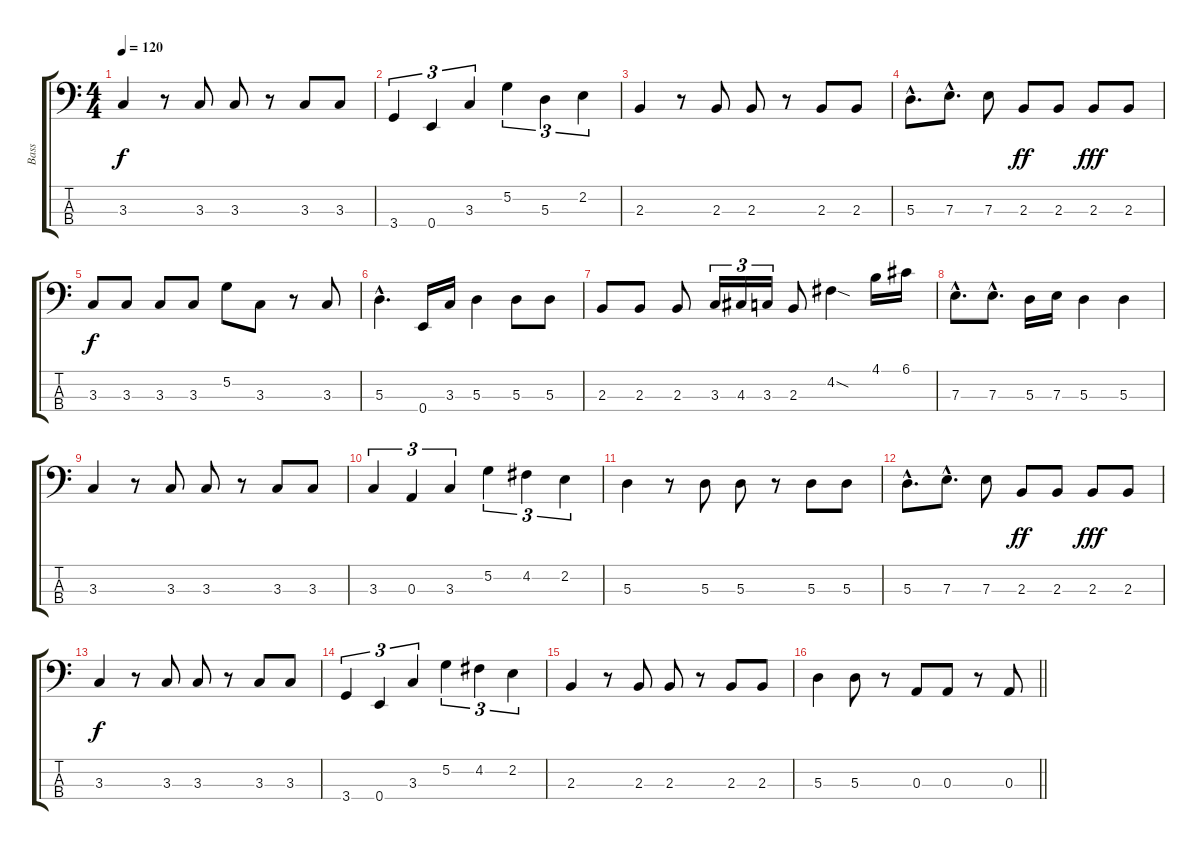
\track ("Bass" "Bass") {instrument electricbasspick}
\staff {score tabs}
\tuning (G2 D2 A1 E1) {hide}
\ts (4 4)
\tempo 120
\clef f4
\ks c
3.3.4{dy f} r.8 3.3.8 3.3.8 r.8 3.3.8 3.3.8 |
3.4.4{tu (3 2)} 0.4.4{tu (3 2)} 3.3.4{tu (3 2)} 5.2.4{tu (3 2)} 5.3.4{tu (3 2)} 2.2.4{tu (3 2)} |
2.3.4 r.8 2.3.8 2.3.8 r.8 2.3.8 2.3.8 |
5.3{hac}.8{d} 7.3{hac}.8{d} 7.3.8 2.3.8{dy ff} 2.3.8 2.3.8{dy fff} 2.3.8 |
3.3.8{dy f} 3.3.8 3.3.8 3.3.8 5.2.8 3.3.8 r.8 3.3.8 |
5.3{hac}.4{d} 0.4.16 3.3.16 5.3.4 5.3.8 5.3.8 |
2.3.8 2.3.8 2.3.8 3.3.16{tu (3 2)} 4.3.16{tu (3 2)} 3.3.16{tu (3 2)} 2.3.8 4.2{sod}.4 4.1.16 6.1.16 |
7.3{hac}.8{d} 7.3{hac}.8{d} 5.3.16 7.3.16 5.3.4 5.3.4 |
3.3.4 r.8 3.3.8 3.3.8 r.8 3.3.8 3.3.8 |
3.3.4{tu (3 2)} 0.3.4{tu (3 2)} 3.3.4{tu (3 2)} 5.2.4{tu (3 2)} 4.2.4{tu (3 2)} 2.2.4{tu (3 2)} |
5.3.4 r.8 5.3.8 5.3.8 r.8 5.3.8 5.3.8 |
5.3{hac}.8{d} 7.3{hac}.8{d} 7.3.8 2.3.8{dy ff} 2.3.8 2.3.8{dy fff} 2.3.8 |
3.3.4{dy f} r.8 3.3.8 3.3.8 r.8 3.3.8 3.3.8 |
3.4.4{tu (3 2)} 0.4.4{tu (3 2)} 3.3.4{tu (3 2)} 5.2.4{tu (3 2)} 4.2.4{tu (3 2)} 2.2.4{tu (3 2)} |
2.3.4 r.8 2.3.8 2.3.8 r.8 2.3.8 2.3.8 |
\barLineRight lightlight
5.3.4 5.3.8 r.8 0.3.8 0.3.8 r.8 0.3.8
